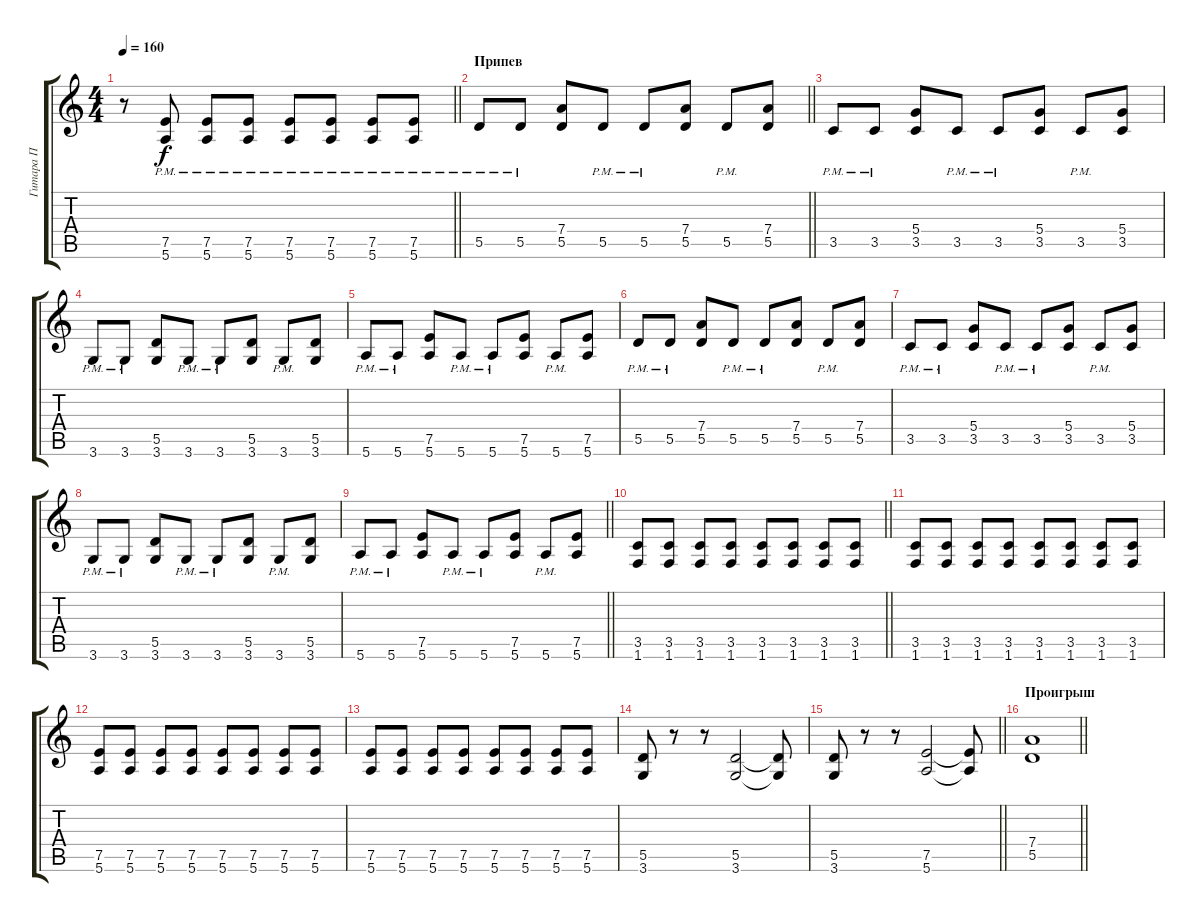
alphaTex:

\track ("Гитара П" "Гитара П") {instrument distortionguitar}
\staff {score tabs}
\tuning (E4 B3 G3 D3 A2 E2) {hide}
\ts (4 4)
\tempo 160
\clef g2
\barLineRight lightlight
\ks c
r.8{dy f} (7.5{pm} 5.6{pm}).8 (7.5{pm} 5.6{pm}).8 (7.5{pm} 5.6{pm}).8 (7.5{pm} 5.6{pm}).8 (7.5{pm} 5.6{pm}).8 (7.5{pm} 5.6{pm}).8 (7.5{pm} 5.6{pm}).8 |
\section ("" "Припев")
\barLineRight lightlight
5.5{pm}.8 5.5{pm}.8 (7.4 5.5).8 5.5{pm}.8 5.5{pm}.8 (7.4 5.5).8 5.5{pm}.8 (7.4 5.5).8 |
3.5{pm}.8 3.5{pm}.8 (5.4 3.5).8 3.5{pm}.8 3.5{pm}.8 (5.4 3.5).8 3.5{pm}.8 (5.4 3.5).8 |
3.6{pm}.8 3.6{pm}.8 (5.5 3.6).8 3.6{pm}.8 3.6{pm}.8 (5.5 3.6).8 3.6{pm}.8 (5.5 3.6).8 |
5.6{pm}.8 5.6{pm}.8 (7.5 5.6).8 5.6{pm}.8 5.6{pm}.8 (7.5 5.6).8 5.6{pm}.8 (7.5 5.6).8 |
5.5{pm}.8 5.5{pm}.8 (7.4 5.5).8 5.5{pm}.8 5.5{pm}.8 (7.4 5.5).8 5.5{pm}.8 (7.4 5.5).8 |
3.5{pm}.8 3.5{pm}.8 (5.4 3.5).8 3.5{pm}.8 3.5{pm}.8 (5.4 3.5).8 3.5{pm}.8 (5.4 3.5).8 |
3.6{pm}.8 3.6{pm}.8 (5.5 3.6).8 3.6{pm}.8 3.6{pm}.8 (5.5 3.6).8 3.6{pm}.8 (5.5 3.6).8 |
\barLineRight lightlight
5.6{pm}.8 5.6{pm}.8 (7.5 5.6).8 5.6{pm}.8 5.6{pm}.8 (7.5 5.6).8 5.6{pm}.8 (7.5 5.6).8 |
\section ("" " ")
\barLineRight lightlight
(3.5 1.6).8 (3.5 1.6).8 (3.5 1.6).8 (3.5 1.6).8 (3.5 1.6).8 (3.5 1.6).8 (3.5 1.6).8 (3.5 1.6).8 |
(3.5 1.6).8 (3.5 1.6).8 (3.5 1.6).8 (3.5 1.6).8 (3.5 1.6).8 (3.5 1.6).8 (3.5 1.6).8 (3.5 1.6).8 |
(7.5 5.6).8 (7.5 5.6).8 (7.5 5.6).8 (7.5 5.6).8 (7.5 5.6).8 (7.5 5.6).8 (7.5 5.6).8 (7.5 5.6).8 |
(7.5 5.6).8 (7.5 5.6).8 (7.5 5.6).8 (7.5 5.6).8 (7.5 5.6).8 (7.5 5.6).8 (7.5 5.6).8 (7.5 5.6).8 |
(5.5 3.6).8 r.8 r.8 (5.5 3.6).2 (5.5{t} 3.6{t}).8 |
\barLineRight lightlight
(5.5 3.6).8 r.8 r.8 (7.5 5.6).2 (7.5{t} 5.6{t}).8 |
\section ("" "Проигрыш")
\barLineRight lightlight
(7.4 5.5).1{volume 0}
